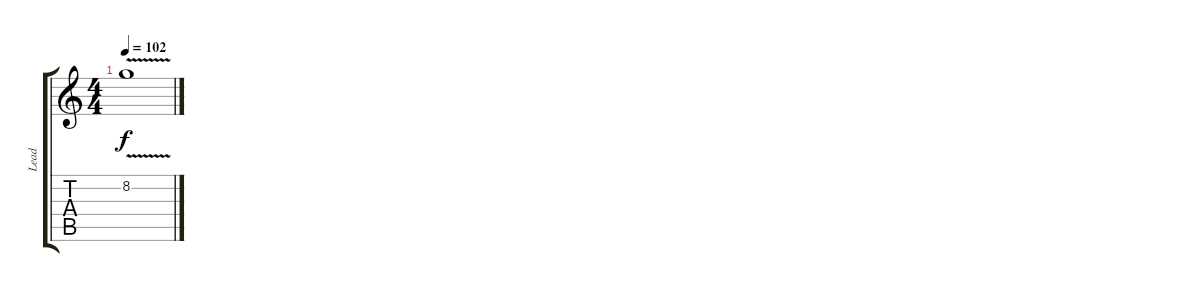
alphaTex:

\track ("Lead" "Lead") {instrument distortionguitar}
\staff {score tabs}
\tuning (E4 B3 G3 D3 A2 E2) {hide}
\ts (4 4)
\tempo 102
\clef g2
\ks c
8.2{v}.1{dy f}
